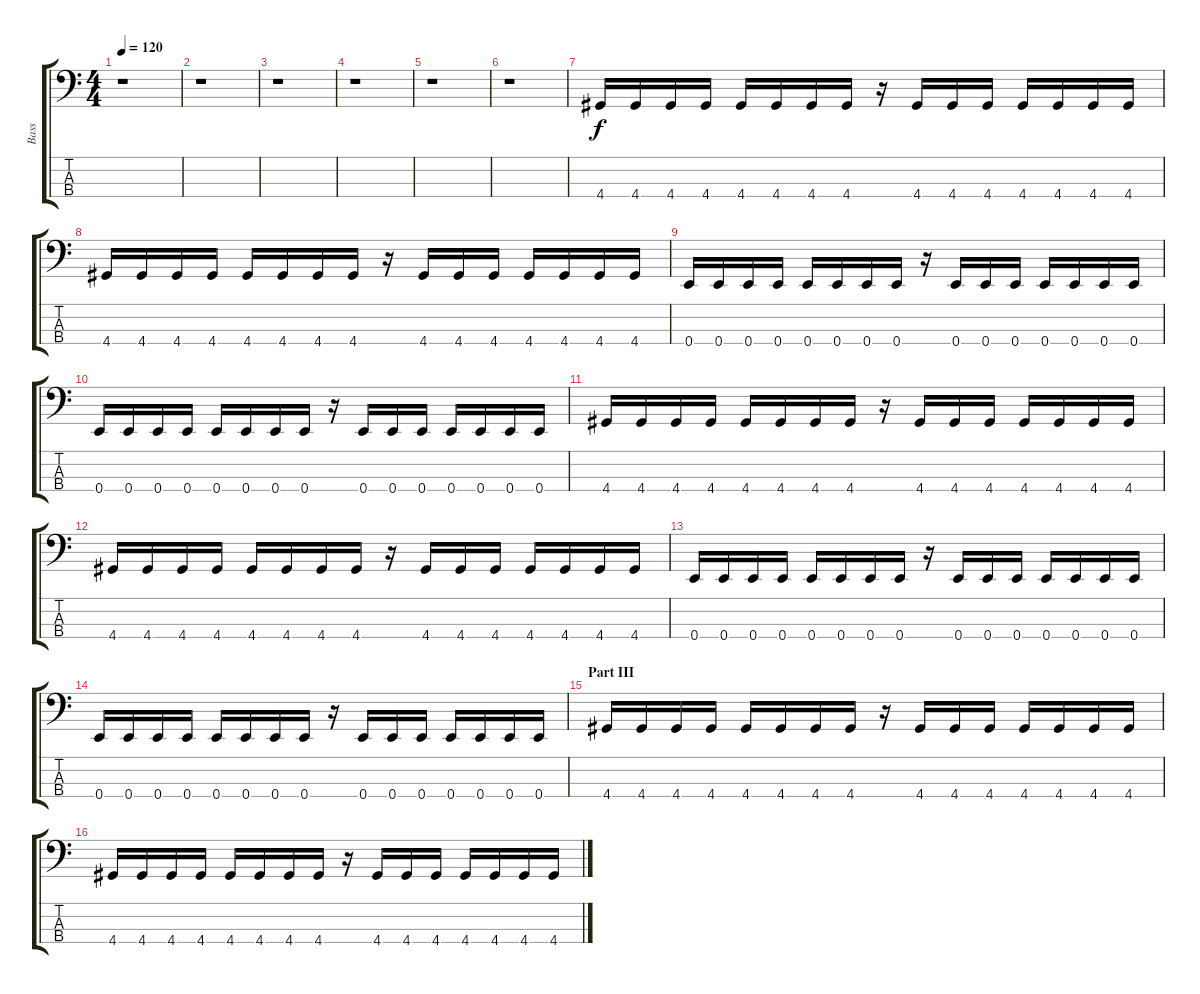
\track ("Bass" "Bass") {instrument electricbasspick}
\staff {score tabs}
\tuning (G2 D2 A1 E1) {hide}
\ts (4 4)
\tempo 120
\clef f4
\ks c
r.1{dy f} |
r.1 |
r.1 |
r.1 |
r.1 |
r.1 |
4.4.16 4.4.16 4.4.16 4.4.16 4.4.16 4.4.16 4.4.16 4.4.16 r.16 4.4.16 4.4.16 4.4.16 4.4.16 4.4.16 4.4.16 4.4.16 |
4.4.16 4.4.16 4.4.16 4.4.16 4.4.16 4.4.16 4.4.16 4.4.16 r.16 4.4.16 4.4.16 4.4.16 4.4.16 4.4.16 4.4.16 4.4.16 |
0.4.16 0.4.16 0.4.16 0.4.16 0.4.16 0.4.16 0.4.16 0.4.16 r.16 0.4.16 0.4.16 0.4.16 0.4.16 0.4.16 0.4.16 0.4.16 |
0.4.16 0.4.16 0.4.16 0.4.16 0.4.16 0.4.16 0.4.16 0.4.16 r.16 0.4.16 0.4.16 0.4.16 0.4.16 0.4.16 0.4.16 0.4.16 |
4.4.16 4.4.16 4.4.16 4.4.16 4.4.16 4.4.16 4.4.16 4.4.16 r.16 4.4.16 4.4.16 4.4.16 4.4.16 4.4.16 4.4.16 4.4.16 |
4.4.16 4.4.16 4.4.16 4.4.16 4.4.16 4.4.16 4.4.16 4.4.16 r.16 4.4.16 4.4.16 4.4.16 4.4.16 4.4.16 4.4.16 4.4.16 |
0.4.16 0.4.16 0.4.16 0.4.16 0.4.16 0.4.16 0.4.16 0.4.16 r.16 0.4.16 0.4.16 0.4.16 0.4.16 0.4.16 0.4.16 0.4.16 |
0.4.16 0.4.16 0.4.16 0.4.16 0.4.16 0.4.16 0.4.16 0.4.16 r.16 0.4.16 0.4.16 0.4.16 0.4.16 0.4.16 0.4.16 0.4.16 |
\section ("" "Part III")
4.4.16 4.4.16 4.4.16 4.4.16 4.4.16 4.4.16 4.4.16 4.4.16 r.16 4.4.16 4.4.16 4.4.16 4.4.16 4.4.16 4.4.16 4.4.16 |
4.4.16 4.4.16 4.4.16 4.4.16 4.4.16 4.4.16 4.4.16 4.4.16 r.16 4.4.16 4.4.16 4.4.16 4.4.16 4.4.16 4.4.16 4.4.16
